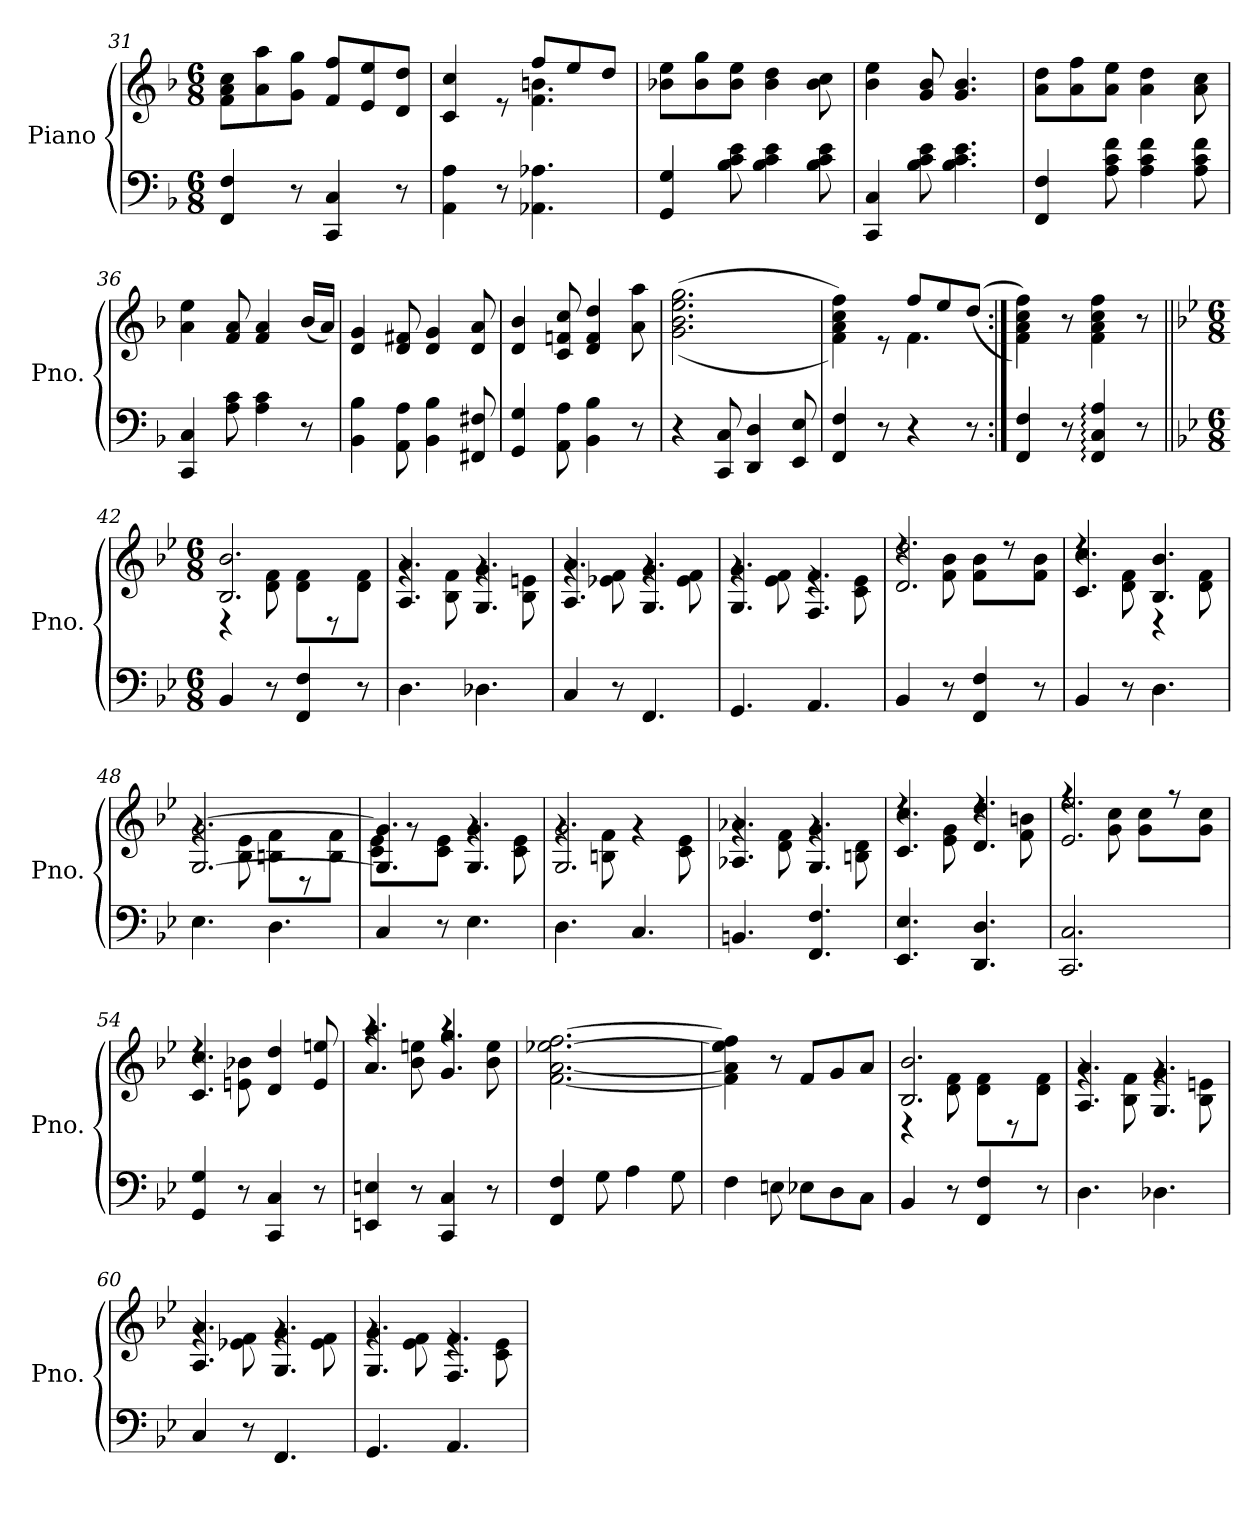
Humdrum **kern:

**kern	**kern	**dynam
*part1	*part1	*part1
*staff2	*staff1	*staff1/2
*I"Piano	*	*
*I'Pno.	*	*
*clefF4	*clefG2	*
*k[b-]	*k[b-]	*
*M6/8	*M6/8	*
=31	=31	=31
4FF/ 4F/	8f\ 8a\ 8cc\L	.
.	8a\ 8aa\	.
8r	8g\ 8gg\J	.
4CC/ 4C/	8f/ 8ff/L	.
.	8e/ 8ee/	.
8r	8d/ 8dd/J	.
=32	=32	=32
*	*^	*
4AA\ 4A\	4c/ 4cc/	4.ryy	.
8r	8re	.	.
4.AA-X\ 4.A-X\	8ff/L	4.f\ 4.bn\	.
.	8ee/	.	.
.	8dd/J	.	.
*	*v	*v	*
=33	=33	=33
4GG/ 4G/	8b-X\ 8ee\L	.
.	8b-\ 8gg\	.
8B-\ 8c\ 8e\	8b-\ 8ee\J	.
4B-\ 4c\ 4e\	4b-\ 4dd\	.
8B-\ 8c\ 8e\	8b-\ 8cc\	.
=34	=34	=34
4CC/ 4C/	4b-\ 4ee\	.
8B-\ 8c\ 8e\	8g/ 8b-/	.
4.B-\ 4.c\ 4.e\	4.g/ 4.b-/	.
=35	=35	=35
4FF/ 4F/	8a\ 8dd\L	.
.	8a\ 8ff\	.
8A\ 8c\ 8f\	8a\ 8ee\J	.
4A\ 4c\ 4f\	4a\ 4dd\	.
8A\ 8c\ 8f\	8a\ 8cc\	.
!!LO:LB:g=z
=36	=36	=36
4CC/ 4C/	4a\ 4ee\	.
8A\ 8c\	8f/ 8a/	.
4A\ 4c\	4f/ 4a/	.
8r	(<16b-/LL	.
.	16a/JJ)	.
=37	=37	=37
4BB-\ 4B-\	4d/ 4g/	.
8AA\ 8A\	8d/ 8f#X/	.
4BB-\ 4B-\	4d/ 4g/	.
8FF#X/ 8F#X/	8d/ 8a/	.
=38	=38	=38
4GG/ 4G/	4d/ 4b-/	.
8AA\ 8A\	8c/ 8fn/ 8cc/	.
4BB-\ 4B-\	4d/ 4f/ 4dd/	.
8r	8a\ 8aa\	.
=39	=39	=39
4r	(<(>2.g\ 2.b-\ 2.ee\ 2.gg\	.
8CC/ 8C/	.	.
4DD/ 4D/	.	.
8EE/ 8E/	.	.
=40	=40	=40
*	*^	*
4FF/ 4F/	4f\ 4a\ 4cc\ 4ff\))	4.ryy	.
8r	8re	.	.
4r	8ff/L	4.f\	.
.	8ee/	.	.
8r	(<(>8dd/J	.	.
*	*v	*v	*
=41:|!	=41:|!	=41:|!
4FF/ 4F/	4f\ 4a\ 4cc\ 4ff\))	.
8r	8r	.
4FF/: 4C/: 4A/:	4f\ 4a\ 4cc\ 4ff\	.
8r	8r	.
!!LO:LB:g=z
=42||	=42||	=42||
*k[b-e-]	*k[b-e-]	*
*M6/8	*M6/8	*
*	*^	*
!	!	!	!LO:DY:b
!	!	!	!LO:DY:n=1:b
!	!	!	!LO:DY:n=2:b
4BB-/	2.B-/ 2.b-/	4r	p other-dynamics ff
8r	.	8d\ 8f\	.
4FF/ 4F/	.	8d\ 8f\L	.
.	.	8r	.
8r	.	8d\ 8f\J	.
=43	=43	=43	=43
4.D\	4.A/ 4.a/	4rg	.
.	.	8B-\ 8f\	.
4.D-X\	4.G/ 4.g/	4rg	.
.	.	8B-\ 8en\	.
=44	=44	=44	=44
4C/	4.A/ 4.a/	4rg	.
8r	.	8e-X\ 8f\	.
4.FF/	4.G/ 4.g/	4rg	.
.	.	8e-\ 8f\	.
=45	=45	=45	=45
4.GG/	4.G/ 4.g/	4rg	.
.	.	8e-\ 8f\	.
4.AA/	4.F/ 4.f/	4re	.
.	.	8c\ 8e-\	.
=46	=46	=46	=46
4BB-/	2.d/ 2.dd/	4rdd	.
8r	.	8f\ 8b-\	.
4FF/ 4F/	.	8f\ 8b-\L	.
.	.	8rdd	.
8r	.	8f\ 8b-\J	.
!!LO:LB:g=z	!!
=47	=47	=47	=47
4BB-/	4.c/ 4.cc/	4rdd	.
8r	.	8d\ 8f\	.
4.D\	4.B-/ 4.b-/	4r	.
.	.	8d\ 8f\	.
=48	=48	=48	=48
4.E-\	[2.G/ [2.g/	4rg	.
.	.	8B-\ 8e-\	.
4.D\	.	8Bn\ 8f\L	.
.	.	8r	.
.	.	8B\ 8f\J	.
=49	=49	=49	=49
4C/	4.G/] 4.g/]	8c\ 8e-\L	.
.	.	8rg	.
8r	.	8c\ 8e-\J	.
4.E-\	4.G/ 4.g/	4rg	.
.	.	8c\ 8e-\	.
=50	=50	=50	=50
4.D\	2.G/ 2.g/	4rg	.
.	.	8Bn\ 8f\	.
4.C/	.	4rg	.
.	.	8c\ 8e-\	.
=51	=51	=51	=51
4.BBn/	4.A-X/ 4.a-X/	4rg	.
.	.	8d\ 8f\	.
4.FF/ 4.F/	4.G/ 4.g/	4rg	.
.	.	8Bn\ 8d\	.
=52	=52	=52	=52
4.EE-/ 4.E-/	4.c/ 4.cc/	4rdd	.
.	.	8e-\ 8g\	.
4.DD/ 4.D/	4.d/ 4.dd/	4rdd	.
.	.	8f\ 8bn\	.
!!LO:LB:g=z	!!
=53	=53	=53	=53
2.CC/ 2.C/	2.e-/ 2.ee-/	4rff	.
.	.	8g\ 8cc\	.
.	.	8g\ 8cc\L	.
.	.	8rff	.
.	.	8g\ 8cc\J	.
=54	=54	=54	=54
4GG/ 4G/	4.c/ 4.cc/	4rdd	.
8r	.	8en\ 8b-X\	.
4CC/ 4C/	4d/ 4dd/	4.ryy	.
8r	8e/ 8een/	.	.
=55	=55	=55	=55
4EEn/ 4En/	4.a/ 4.aa/	4raa	.
8r	.	8b-\ 8een\	.
4CC/ 4C/	4.g/ 4.gg/	4raa	.
8r	.	8b-\ 8ee\	.
*	*v	*v	*
=56	=56	=56
4FF/ 4F/	[2.f\ [2.a\ [2.ee-X\ [2.ff\	.
8G\	.	.
4A\	.	.
8G\	.	.
=57	=57	=57
4F\	4f\] 4a\] 4ee-\] 4ff\]	.
8En\	8r	.
8E-X\L	8f/L	.
8D\	8g/	.
8C\J	8a/J	.
=58	=58	=58
*	*^	*
4BB-/	2.B-/ 2.b-/	4r	.
8r	.	8d\ 8f\	.
4FF/ 4F/	.	8d\ 8f\L	.
.	.	8r	.
8r	.	8d\ 8f\J	.
!!LO:PB:g=z	!!
=59	=59	=59	=59
4.D\	4.A/ 4.a/	4rg	.
.	.	8B-\ 8f\	.
4.D-X\	4.G/ 4.g/	4rg	.
.	.	8B-\ 8en\	.
=60	=60	=60	=60
4C/	4.A/ 4.a/	4rg	.
8r	.	8e-X\ 8f\	.
4.FF/	4.G/ 4.g/	4rg	.
.	.	8e-\ 8f\	.
=61	=61	=61	=61
4.GG/	4.G/ 4.g/	4rg	.
.	.	8e-\ 8f\	.
4.AA/	4.F/ 4.f/	4re	.
.	.	8c\ 8e-\	.
*	*v	*v	*
=	=	=
*-	*-	*-
